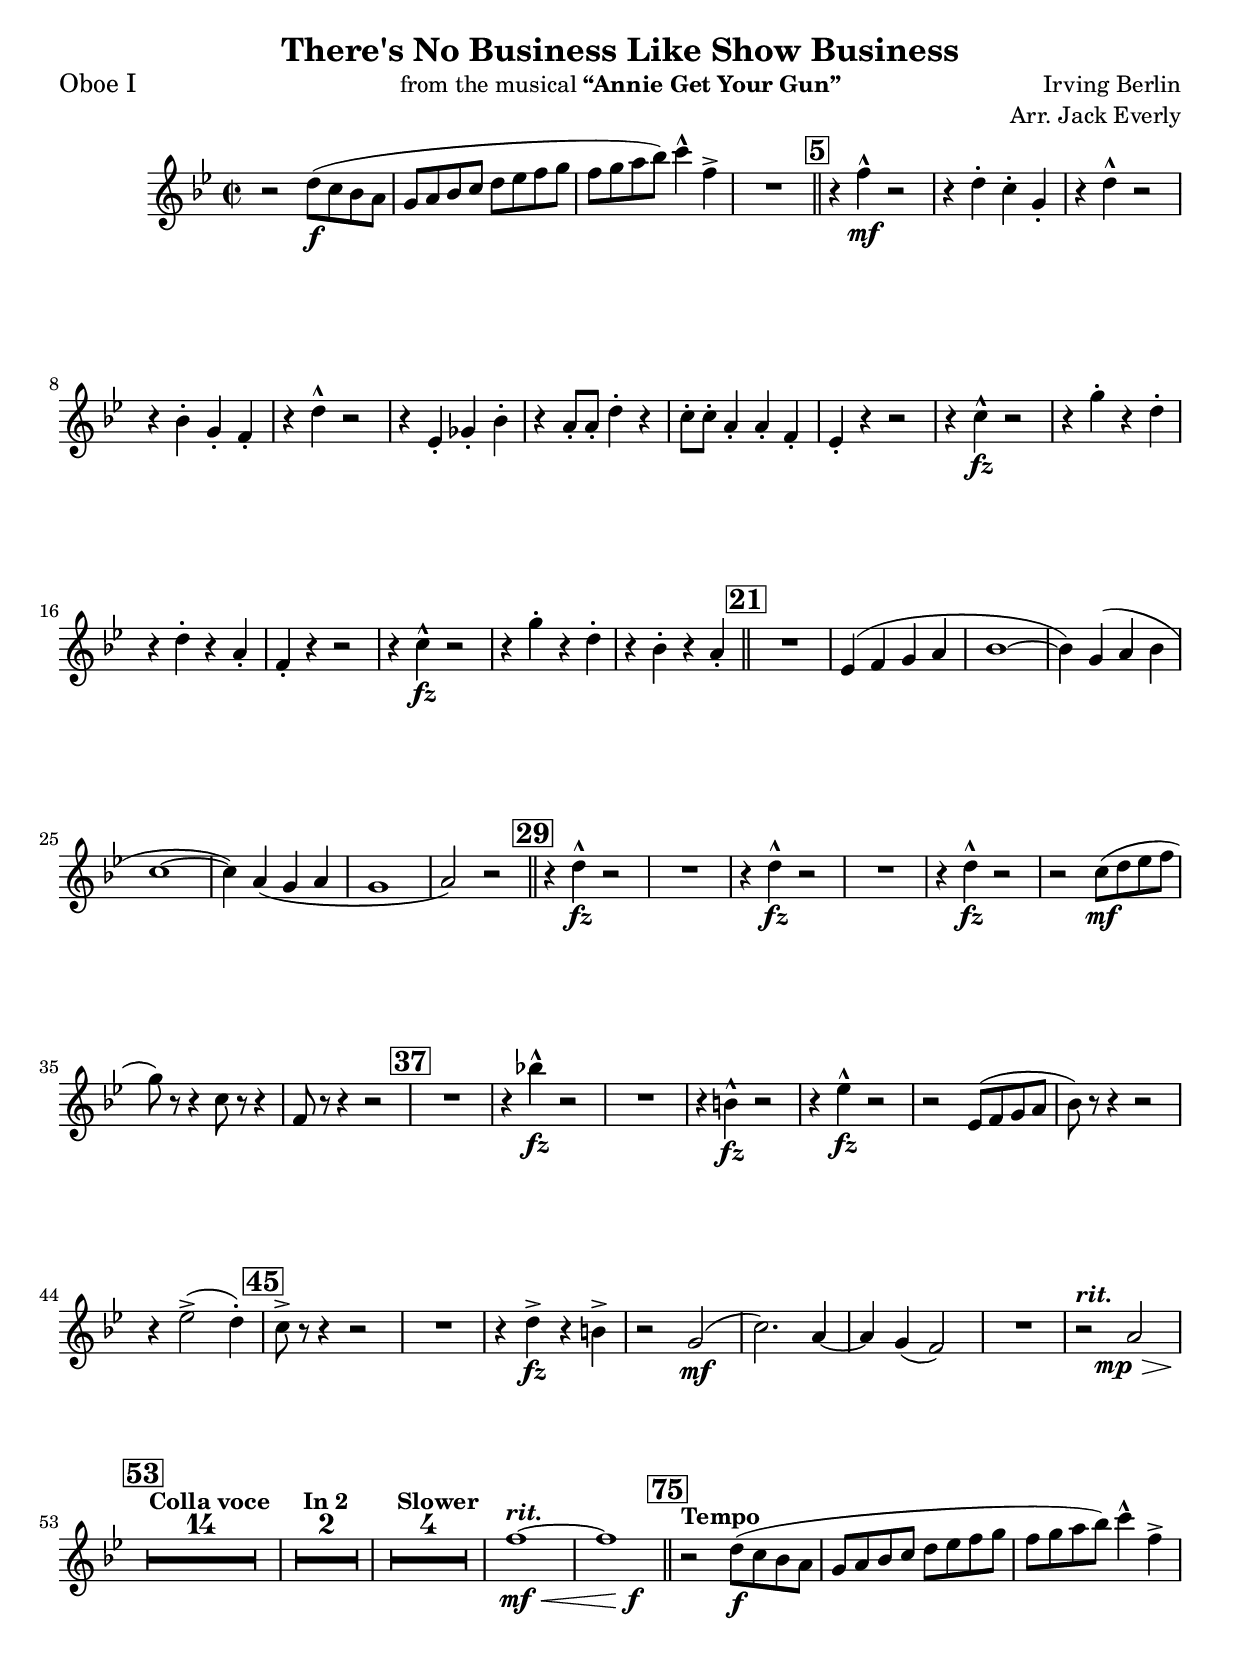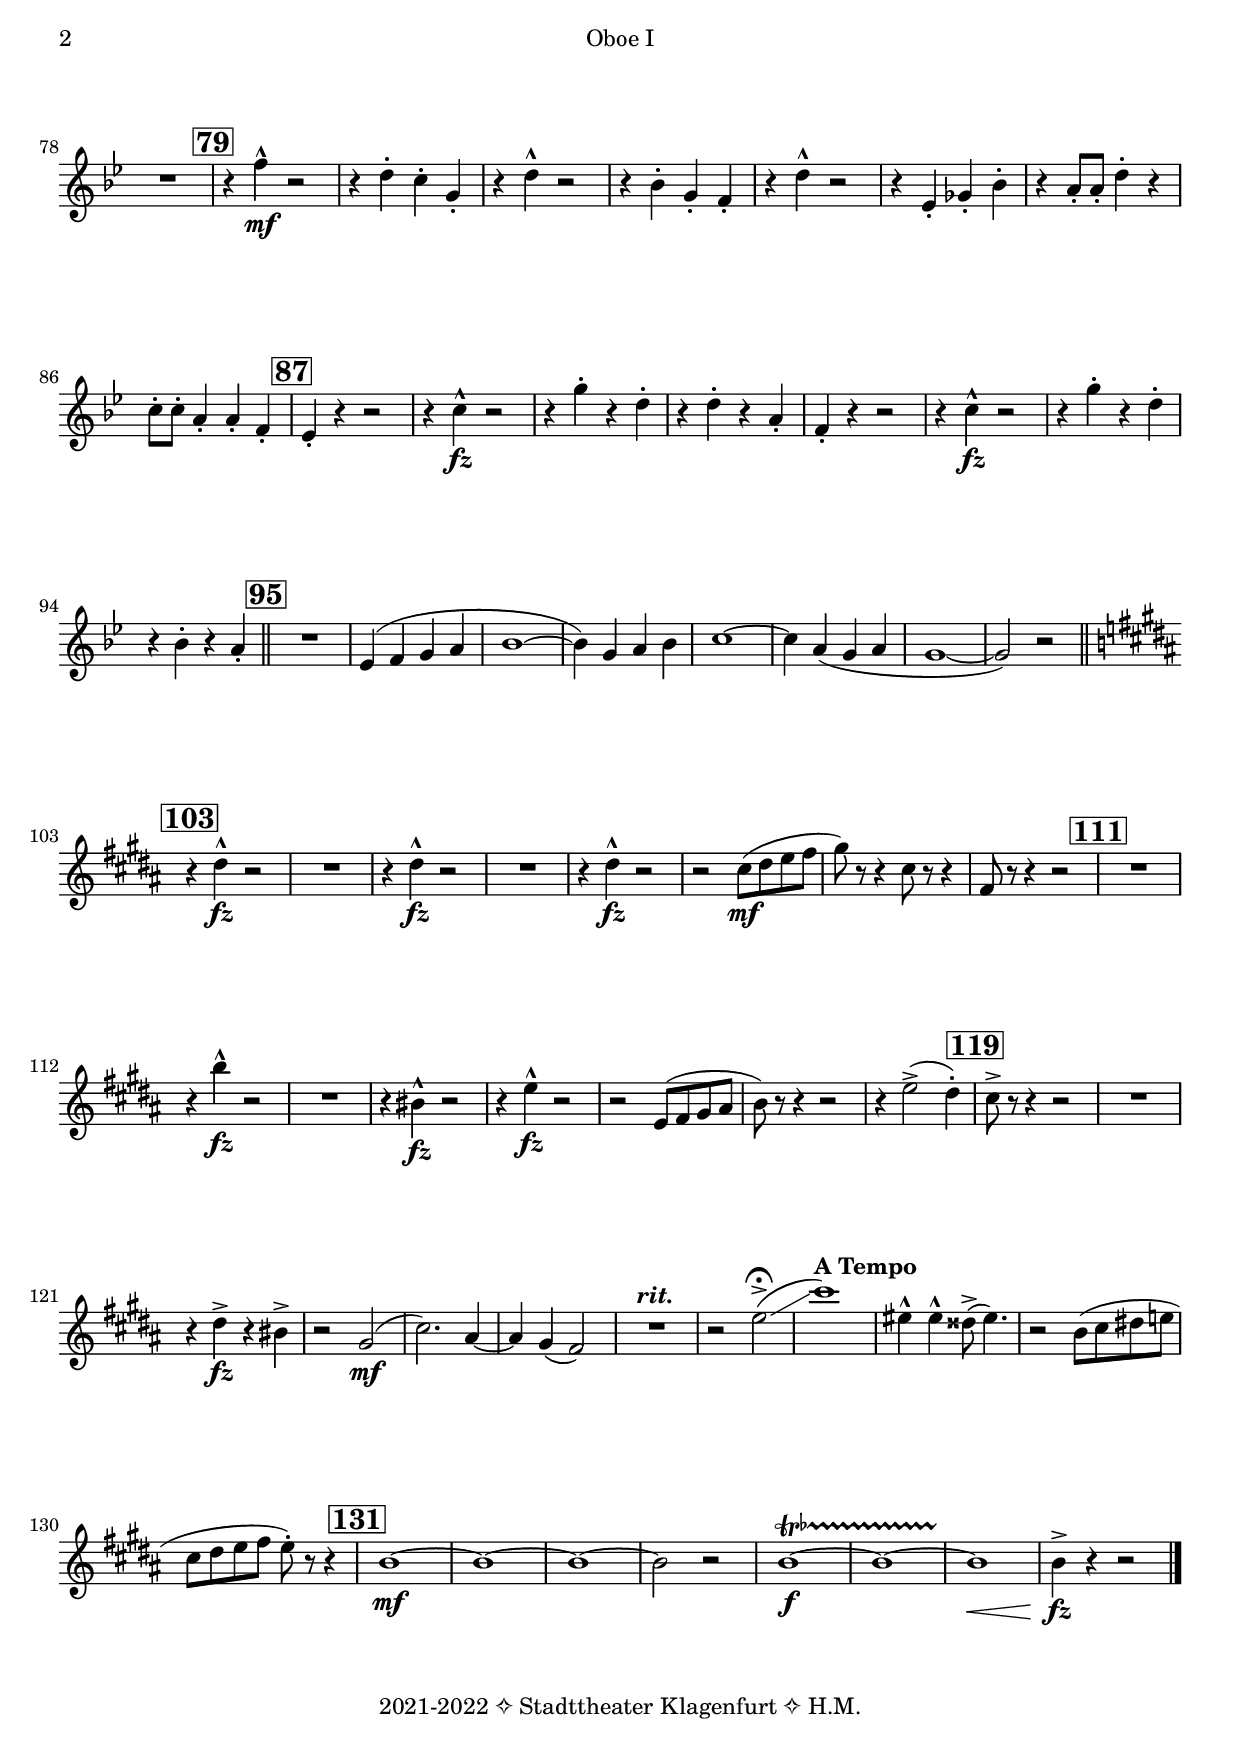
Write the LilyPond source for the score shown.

\version "2.22.0"
\language "deutsch"
\pointAndClickOff

\version "2.22.0"
\language "deutsch"

flatTrill = \markup { \concat{ \musicglyph #"scripts.trill" \hspace #.3 \super \flat}}

oboeIPhraseI = \relative c'' {
  |
  r2 cis8\f( h a gis
  fis gis a h cis d e fis
  e fis gis a) h4^^ e,->
  R1
  r4 e\mf^^ r2

  | %\barNumberCheck #6
  r4 cis-. h-. fis-.
  r cis'^^ r2
  r4 a-. fis-. e-.
  r cis'^^ r2
  r4 d,-. f-. a-.
  r gis8-. 8-. cis4-. r

  | %\barNumberCheck #12
  h8-. 8-. gis4-. 4-. e-.
  d-. r r2
  r4 h'\fz^^ r2
  r4 fis'-. r cis-.
  r cis-. r gis-.
  e-. r r2

  | %\barNumberCheck #18
  r4 h'\fz^^ r2
  r4 fis'-. r cis-.
  r a-. r gis-.
  R1
}

oboeI = \relative c' {
  \transposition c'
  \key a \major

  \oboeIPhraseI
  d4( e fis gis
  a1~

  \barNumberCheck #24
  4) fis( gis a
  h1~
  4) gis( fis gis
  fis1
  gis2) r
  r4 cis\fz^^ r2

  \barNumberCheck #30
  \repeat unfold 2 {
    R1
    r4 cis\fz^^ r2
  }
  r2 h8\mf( cis d e
  fis) r r4 h,8 r r4

  \barNumberCheck #36
  e,8 r r4 r2
  R1
  r4 a'!\fz^^ r2
  R1
  r4 ais,\fz^^ r2
  r4 d\fz^^ r2

  \barNumberCheck #42
  r2 d,8( e fis gis
  a) r r4 r2
  r4 d2->( cis4-.)
  h8-> r r4 r2
  R1
  r4 cis\fz-> r ais->

  \barNumberCheck #48
  r2 fis\mf(
  h2.) gis4~
  4 fis( e2)
  R1
  r2 gis-\tweak X-offset #-3 \mp\>
  R1*14\!

  \barNumberCheck #67
  R1*6
  e'1\mf-\tweak to-barline ##f \<~
  1-\tweak self-alignment-X #-4 \f

  \barNumberCheck #75
  \oboeIPhraseI

  \barNumberCheck #96
  d,4( e fis gis
  a1~
  4) fis gis a
  h1~

  \barNumberCheck #100
  4 gis( fis gis
  fis1~
  2) r


}

oboeI-PtII = \relative c'' {
  \transposition c'
  \key b \major

  \repeat unfold 2 {
    r4 d\fz^^ r2
    R1
  }
  r4 d\fz^^ r2
  r c8\mf( d es f
  g) r r4 c,8 r r4

  \barNumberCheck #110
  f,8 r r4 r2
  R1
  r4 b'\fz^^ r2
  R1
  r4 h,\fz^^ r2

  \barNumberCheck #115
  r4 es\fz^^ r2
  r es,8( f g a
  b) r r4 r2
  r4 es2->( d4-.)
  c8-> r r4 r2

  \barNumberCheck #120
  R1
  r4 d\fz-> r h->
  r2 g\mf(
  c2.) a4~
  4 g( f2)
  R1

  \barNumberCheck #126
  r2 es'->\fermata\glissando(
  c'1)
  e,4^^ 4^^ dis8->( e4.)
  r2 b8( c d! es!
  c d es f es-.) r r4

  \barNumberCheck #131
  b1\mf~
  1~
  1~
  2 r
  b1\f-\tweak bound-details.left.text \flatTrill \startTrillSpan~
  1~
  1\stopTrillSpan\<
  b4\fz-> r r2

}

\include "common/paper.ily"
\include "common/layout.ily"
\include "common/header.ily"
\version "2.22.0"

structure = {
    \time 2/2
    s1*4
    \barNumberCheck #5 \bar "||" \mark \default
    s1*16
    \barNumberCheck #21 \mark #21 \bar "||"
    s1*8
    \barNumberCheck #29 \mark #29 \bar "||"
    s1*8
    \barNumberCheck #37 \mark #37
    s1*8
    \barNumberCheck #45 \mark #45
    s1*7
    \barNumberCheck #52 \tempo \markup \italic "rit."
    s1
    \barNumberCheck #53 \mark #53 \tempo "Colla voce"
    s1*14
    \barNumberCheck #67 \tempo "In 2"
    s1*2
    \barNumberCheck #69 \tempo "Slower"
    s1*4
    \barNumberCheck #73 \tempo \markup \italic "rit."
    s1*2
    \barNumberCheck #75 \mark #75 \bar "||" \tempo "Tempo"
    s1*4
    \barNumberCheck #79 \mark #79
    s1*8
    \barNumberCheck #87 \mark #87
    s1*8
    \barNumberCheck #95 \mark #95 \bar "||"
    s1*8
    \barNumberCheck #103 \mark #103 \bar "||"
    s1*8
    \barNumberCheck #111 \mark #111
    s1*8
    \barNumberCheck #119 \mark #119
    s1*6
    \barNumberCheck #125 \tempo \markup \italic "rit."
    s1*2
    \barNumberCheck #127 \tempo "A Tempo"
    s1*4
    \barNumberCheck #131 \mark #131
    s1*8
    \barNumberCheck #139 \bar "|."
}


\header {
  instrument = \markup {\column {"Oboe I"}}
}

\score {
  \new Staff = "oboeIStaff" <<
    \new NullVoice { \structure }
    \new Voice = "oboeIVoice" {
      \compressEmptyMeasures
      \transpose a' b' \oboeI
      \transpose b' h' \oboeI-PtII
    }
  >>
}






